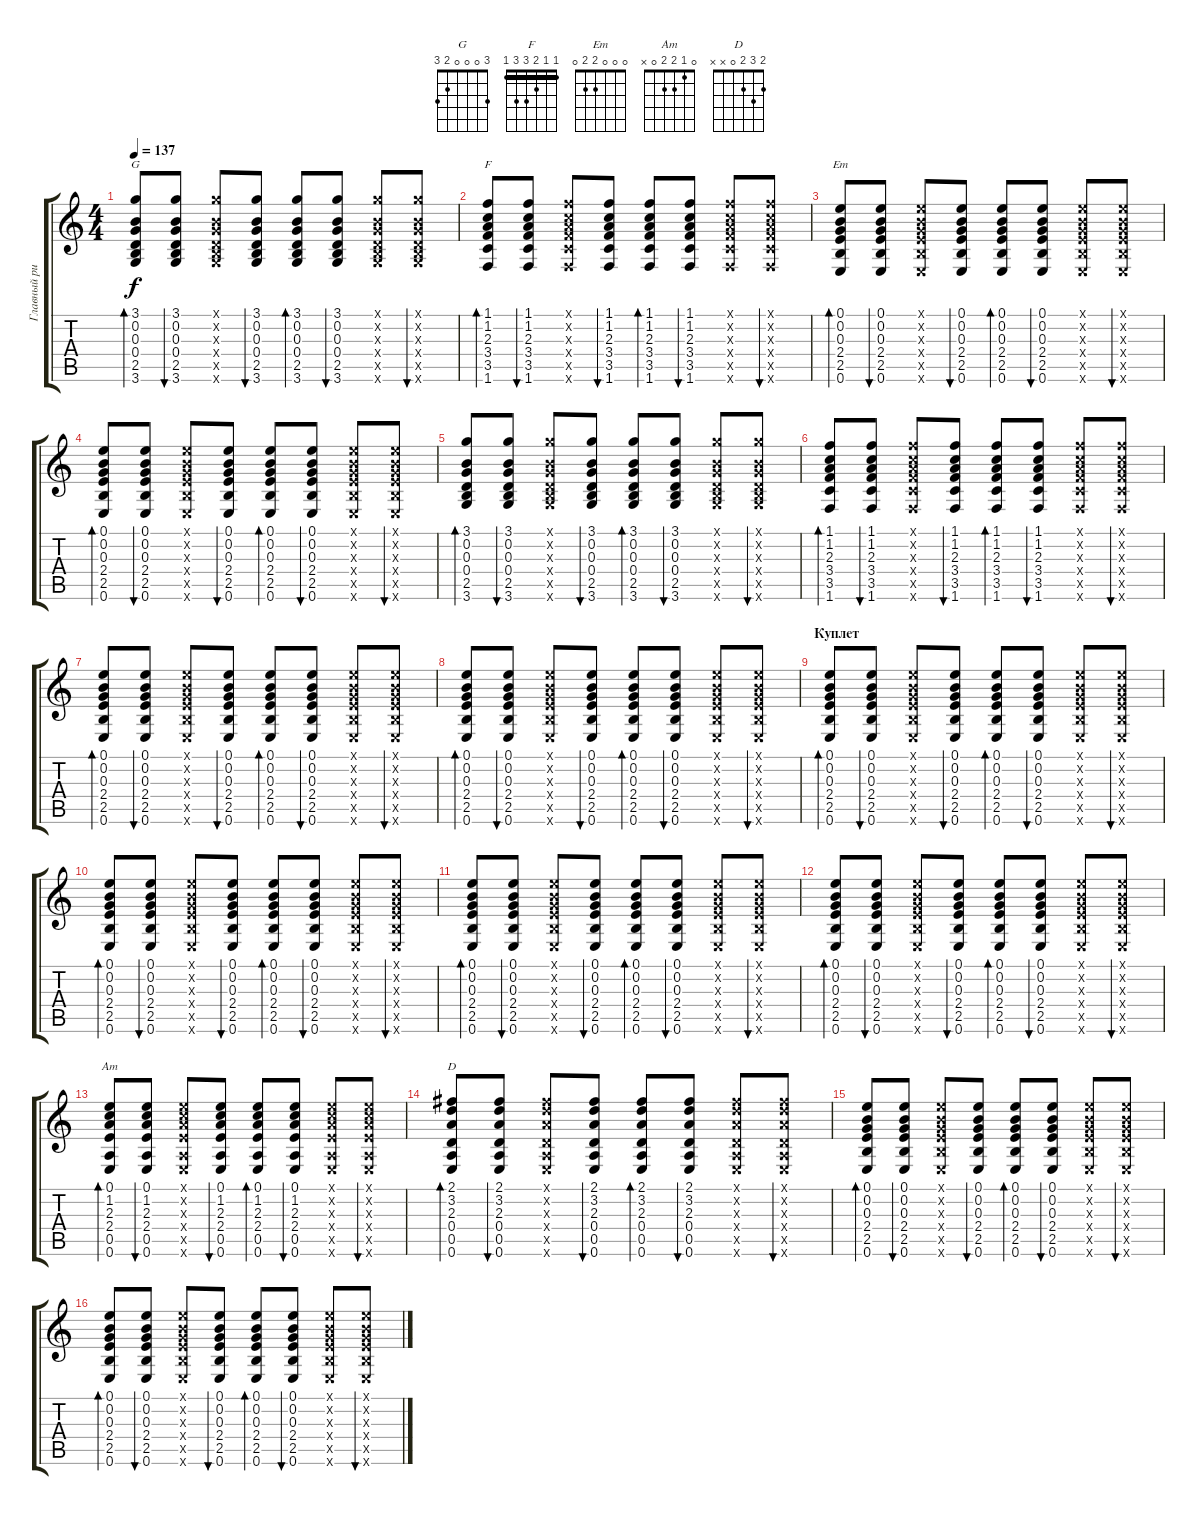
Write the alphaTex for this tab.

\track ("Главный ритм" "Главный ри") {instrument acousticguitarsteel}
\staff {score tabs}
\tuning (E4 B3 G3 D3 A2 E2) {hide}
\chord ("G" 3 0 0 0 2 3)
\chord ("F" 1 1 2 3 3 1) {barre 1}
\chord ("Em" 0 0 0 2 2 0)
\chord ("Am" 0 1 2 2 0 x)
\chord ("D" 2 3 2 0 x x)
\ts (4 4)
\tempo 137
\clef g2
\ks c
(3.1 0.2 0.3 0.4 2.5 3.6).8{bd 60 ch "G" dy f} (3.1 0.2 0.3 0.4 2.5 3.6).8{bu 60} (3.1{x} 0.2{x} 0.3{x} 0.4{x} 2.5{x} 3.6{x}).8 (3.1 0.2 0.3 0.4 2.5 3.6).8{bu 60} (3.1 0.2 0.3 0.4 2.5 3.6).8{bd 60} (3.1 0.2 0.3 0.4 2.5 3.6).8{bu 60} (3.1{x} 0.2{x} 0.3{x} 0.4{x} 2.5{x} 3.6{x}).8 (3.1{x} 0.2{x} 0.3{x} 0.4{x} 2.5{x} 3.6{x}).8{bu 60} |
(1.1 1.2 2.3 3.4 3.5 1.6).8{bd 60 ch "F"} (1.1 1.2 2.3 3.4 3.5 1.6).8{bu 60} (1.1{x} 1.2{x} 2.3{x} 3.4{x} 3.5{x} 1.6{x}).8 (1.1 1.2 2.3 3.4 3.5 1.6).8{bu 60} (1.1 1.2 2.3 3.4 3.5 1.6).8{bd 60} (1.1 1.2 2.3 3.4 3.5 1.6).8{bu 60} (1.1{x} 1.2{x} 2.3{x} 3.4{x} 3.5{x} 1.6{x}).8 (1.1{x} 1.2{x} 2.3{x} 3.4{x} 3.5{x} 1.6{x}).8{bu 60} |
(0.1 0.2 0.3 2.4 2.5 0.6).8{bd 60 ch "Em"} (0.1 0.2 0.3 2.4 2.5 0.6).8{bu 60} (0.1{x} 0.2{x} 0.3{x} 2.4{x} 2.5{x} 0.6{x}).8 (0.1 0.2 0.3 2.4 2.5 0.6).8{bu 60} (0.1 0.2 0.3 2.4 2.5 0.6).8{bd 60} (0.1 0.2 0.3 2.4 2.5 0.6).8{bu 60} (0.1{x} 0.2{x} 0.3{x} 2.4{x} 2.5{x} 0.6{x}).8 (0.1{x} 0.2{x} 0.3{x} 2.4{x} 2.5{x} 0.6{x}).8{bu 60} |
(0.1 0.2 0.3 2.4 2.5 0.6).8{bd 60} (0.1 0.2 0.3 2.4 2.5 0.6).8{bu 60} (0.1{x} 0.2{x} 0.3{x} 2.4{x} 2.5{x} 0.6{x}).8 (0.1 0.2 0.3 2.4 2.5 0.6).8{bu 60} (0.1 0.2 0.3 2.4 2.5 0.6).8{bd 60} (0.1 0.2 0.3 2.4 2.5 0.6).8{bu 60} (0.1{x} 0.2{x} 0.3{x} 2.4{x} 2.5{x} 0.6{x}).8 (0.1{x} 0.2{x} 0.3{x} 2.4{x} 2.5{x} 0.6{x}).8{bu 60} |
(3.1 0.2 0.3 0.4 2.5 3.6).8{bd 60} (3.1 0.2 0.3 0.4 2.5 3.6).8{bu 60} (3.1{x} 0.2{x} 0.3{x} 0.4{x} 2.5{x} 3.6{x}).8 (3.1 0.2 0.3 0.4 2.5 3.6).8{bu 60} (3.1 0.2 0.3 0.4 2.5 3.6).8{bd 60} (3.1 0.2 0.3 0.4 2.5 3.6).8{bu 60} (3.1{x} 0.2{x} 0.3{x} 0.4{x} 2.5{x} 3.6{x}).8 (3.1{x} 0.2{x} 0.3{x} 0.4{x} 2.5{x} 3.6{x}).8{bu 60} |
(1.1 1.2 2.3 3.4 3.5 1.6).8{bd 60} (1.1 1.2 2.3 3.4 3.5 1.6).8{bu 60} (1.1{x} 1.2{x} 2.3{x} 3.4{x} 3.5{x} 1.6{x}).8 (1.1 1.2 2.3 3.4 3.5 1.6).8{bu 60} (1.1 1.2 2.3 3.4 3.5 1.6).8{bd 60} (1.1 1.2 2.3 3.4 3.5 1.6).8{bu 60} (1.1{x} 1.2{x} 2.3{x} 3.4{x} 3.5{x} 1.6{x}).8 (1.1{x} 1.2{x} 2.3{x} 3.4{x} 3.5{x} 1.6{x}).8{bu 60} |
(0.1 0.2 0.3 2.4 2.5 0.6).8{bd 60} (0.1 0.2 0.3 2.4 2.5 0.6).8{bu 60} (0.1{x} 0.2{x} 0.3{x} 2.4{x} 2.5{x} 0.6{x}).8 (0.1 0.2 0.3 2.4 2.5 0.6).8{bu 60} (0.1 0.2 0.3 2.4 2.5 0.6).8{bd 60} (0.1 0.2 0.3 2.4 2.5 0.6).8{bu 60} (0.1{x} 0.2{x} 0.3{x} 2.4{x} 2.5{x} 0.6{x}).8 (0.1{x} 0.2{x} 0.3{x} 2.4{x} 2.5{x} 0.6{x}).8{bu 60} |
(0.1 0.2 0.3 2.4 2.5 0.6).8{bd 60} (0.1 0.2 0.3 2.4 2.5 0.6).8{bu 60} (0.1{x} 0.2{x} 0.3{x} 2.4{x} 2.5{x} 0.6{x}).8 (0.1 0.2 0.3 2.4 2.5 0.6).8{bu 60} (0.1 0.2 0.3 2.4 2.5 0.6).8{bd 60} (0.1 0.2 0.3 2.4 2.5 0.6).8{bu 60} (0.1{x} 0.2{x} 0.3{x} 2.4{x} 2.5{x} 0.6{x}).8 (0.1{x} 0.2{x} 0.3{x} 2.4{x} 2.5{x} 0.6{x}).8{bu 60} |
\section ("" "Куплет")
(0.1 0.2 0.3 2.4 2.5 0.6).8{bd 60} (0.1 0.2 0.3 2.4 2.5 0.6).8{bu 60} (0.1{x} 0.2{x} 0.3{x} 2.4{x} 2.5{x} 0.6{x}).8 (0.1 0.2 0.3 2.4 2.5 0.6).8{bu 60} (0.1 0.2 0.3 2.4 2.5 0.6).8{bd 60} (0.1 0.2 0.3 2.4 2.5 0.6).8{bu 60} (0.1{x} 0.2{x} 0.3{x} 2.4{x} 2.5{x} 0.6{x}).8 (0.1{x} 0.2{x} 0.3{x} 2.4{x} 2.5{x} 0.6{x}).8{bu 60} |
(0.1 0.2 0.3 2.4 2.5 0.6).8{bd 60} (0.1 0.2 0.3 2.4 2.5 0.6).8{bu 60} (0.1{x} 0.2{x} 0.3{x} 2.4{x} 2.5{x} 0.6{x}).8 (0.1 0.2 0.3 2.4 2.5 0.6).8{bu 60} (0.1 0.2 0.3 2.4 2.5 0.6).8{bd 60} (0.1 0.2 0.3 2.4 2.5 0.6).8{bu 60} (0.1{x} 0.2{x} 0.3{x} 2.4{x} 2.5{x} 0.6{x}).8 (0.1{x} 0.2{x} 0.3{x} 2.4{x} 2.5{x} 0.6{x}).8{bu 60} |
(0.1 0.2 0.3 2.4 2.5 0.6).8{bd 60} (0.1 0.2 0.3 2.4 2.5 0.6).8{bu 60} (0.1{x} 0.2{x} 0.3{x} 2.4{x} 2.5{x} 0.6{x}).8 (0.1 0.2 0.3 2.4 2.5 0.6).8{bu 60} (0.1 0.2 0.3 2.4 2.5 0.6).8{bd 60} (0.1 0.2 0.3 2.4 2.5 0.6).8{bu 60} (0.1{x} 0.2{x} 0.3{x} 2.4{x} 2.5{x} 0.6{x}).8 (0.1{x} 0.2{x} 0.3{x} 2.4{x} 2.5{x} 0.6{x}).8{bu 60} |
(0.1 0.2 0.3 2.4 2.5 0.6).8{bd 60} (0.1 0.2 0.3 2.4 2.5 0.6).8{bu 60} (0.1{x} 0.2{x} 0.3{x} 2.4{x} 2.5{x} 0.6{x}).8 (0.1 0.2 0.3 2.4 2.5 0.6).8{bu 60} (0.1 0.2 0.3 2.4 2.5 0.6).8{bd 60} (0.1 0.2 0.3 2.4 2.5 0.6).8{bu 60} (0.1{x} 0.2{x} 0.3{x} 2.4{x} 2.5{x} 0.6{x}).8 (0.1{x} 0.2{x} 0.3{x} 2.4{x} 2.5{x} 0.6{x}).8{bu 60} |
(0.1 1.2 2.3 2.4 0.5 0.6).8{bd 60 ch "Am"} (0.1 1.2 2.3 2.4 0.5 0.6).8{bu 60} (0.1{x} 1.2{x} 2.3{x} 2.4{x} 0.5{x} 0.6{x}).8 (0.1 1.2 2.3 2.4 0.5 0.6).8{bu 60} (0.1 1.2 2.3 2.4 0.5 0.6).8{bd 60} (0.1 1.2 2.3 2.4 0.5 0.6).8{bu 60} (0.1{x} 1.2{x} 2.3{x} 2.4{x} 0.5{x} 0.6{x}).8 (0.1{x} 1.2{x} 2.3{x} 2.4{x} 0.5{x} 0.6{x}).8{bu 60} |
(2.1 3.2 2.3 0.4 0.5 0.6).8{bd 60 ch "D"} (2.1 3.2 2.3 0.4 0.5 0.6).8{bu 60} (2.1{x} 3.2{x} 2.3{x} 0.4{x} 0.5{x} 0.6{x}).8 (2.1 3.2 2.3 0.4 0.5 0.6).8{bu 60} (2.1 3.2 2.3 0.4 0.5 0.6).8{bd 60} (2.1 3.2 2.3 0.4 0.5 0.6).8{bu 60} (2.1{x} 3.2{x} 2.3{x} 0.4{x} 0.5{x} 0.6{x}).8 (2.1{x} 3.2{x} 2.3{x} 0.4{x} 0.5{x} 0.6{x}).8{bu 60} |
(0.1 0.2 0.3 2.4 2.5 0.6).8{bd 60} (0.1 0.2 0.3 2.4 2.5 0.6).8{bu 60} (0.1{x} 0.2{x} 0.3{x} 2.4{x} 2.5{x} 0.6{x}).8 (0.1 0.2 0.3 2.4 2.5 0.6).8{bu 60} (0.1 0.2 0.3 2.4 2.5 0.6).8{bd 60} (0.1 0.2 0.3 2.4 2.5 0.6).8{bu 60} (0.1{x} 0.2{x} 0.3{x} 2.4{x} 2.5{x} 0.6{x}).8 (0.1{x} 0.2{x} 0.3{x} 2.4{x} 2.5{x} 0.6{x}).8{bu 60} |
(0.1 0.2 0.3 2.4 2.5 0.6).8{bd 60} (0.1 0.2 0.3 2.4 2.5 0.6).8{bu 60} (0.1{x} 0.2{x} 0.3{x} 2.4{x} 2.5{x} 0.6{x}).8 (0.1 0.2 0.3 2.4 2.5 0.6).8{bu 60} (0.1 0.2 0.3 2.4 2.5 0.6).8{bd 60} (0.1 0.2 0.3 2.4 2.5 0.6).8{bu 60} (0.1{x} 0.2{x} 0.3{x} 2.4{x} 2.5{x} 0.6{x}).8 (0.1{x} 0.2{x} 0.3{x} 2.4{x} 2.5{x} 0.6{x}).8{bu 60}
